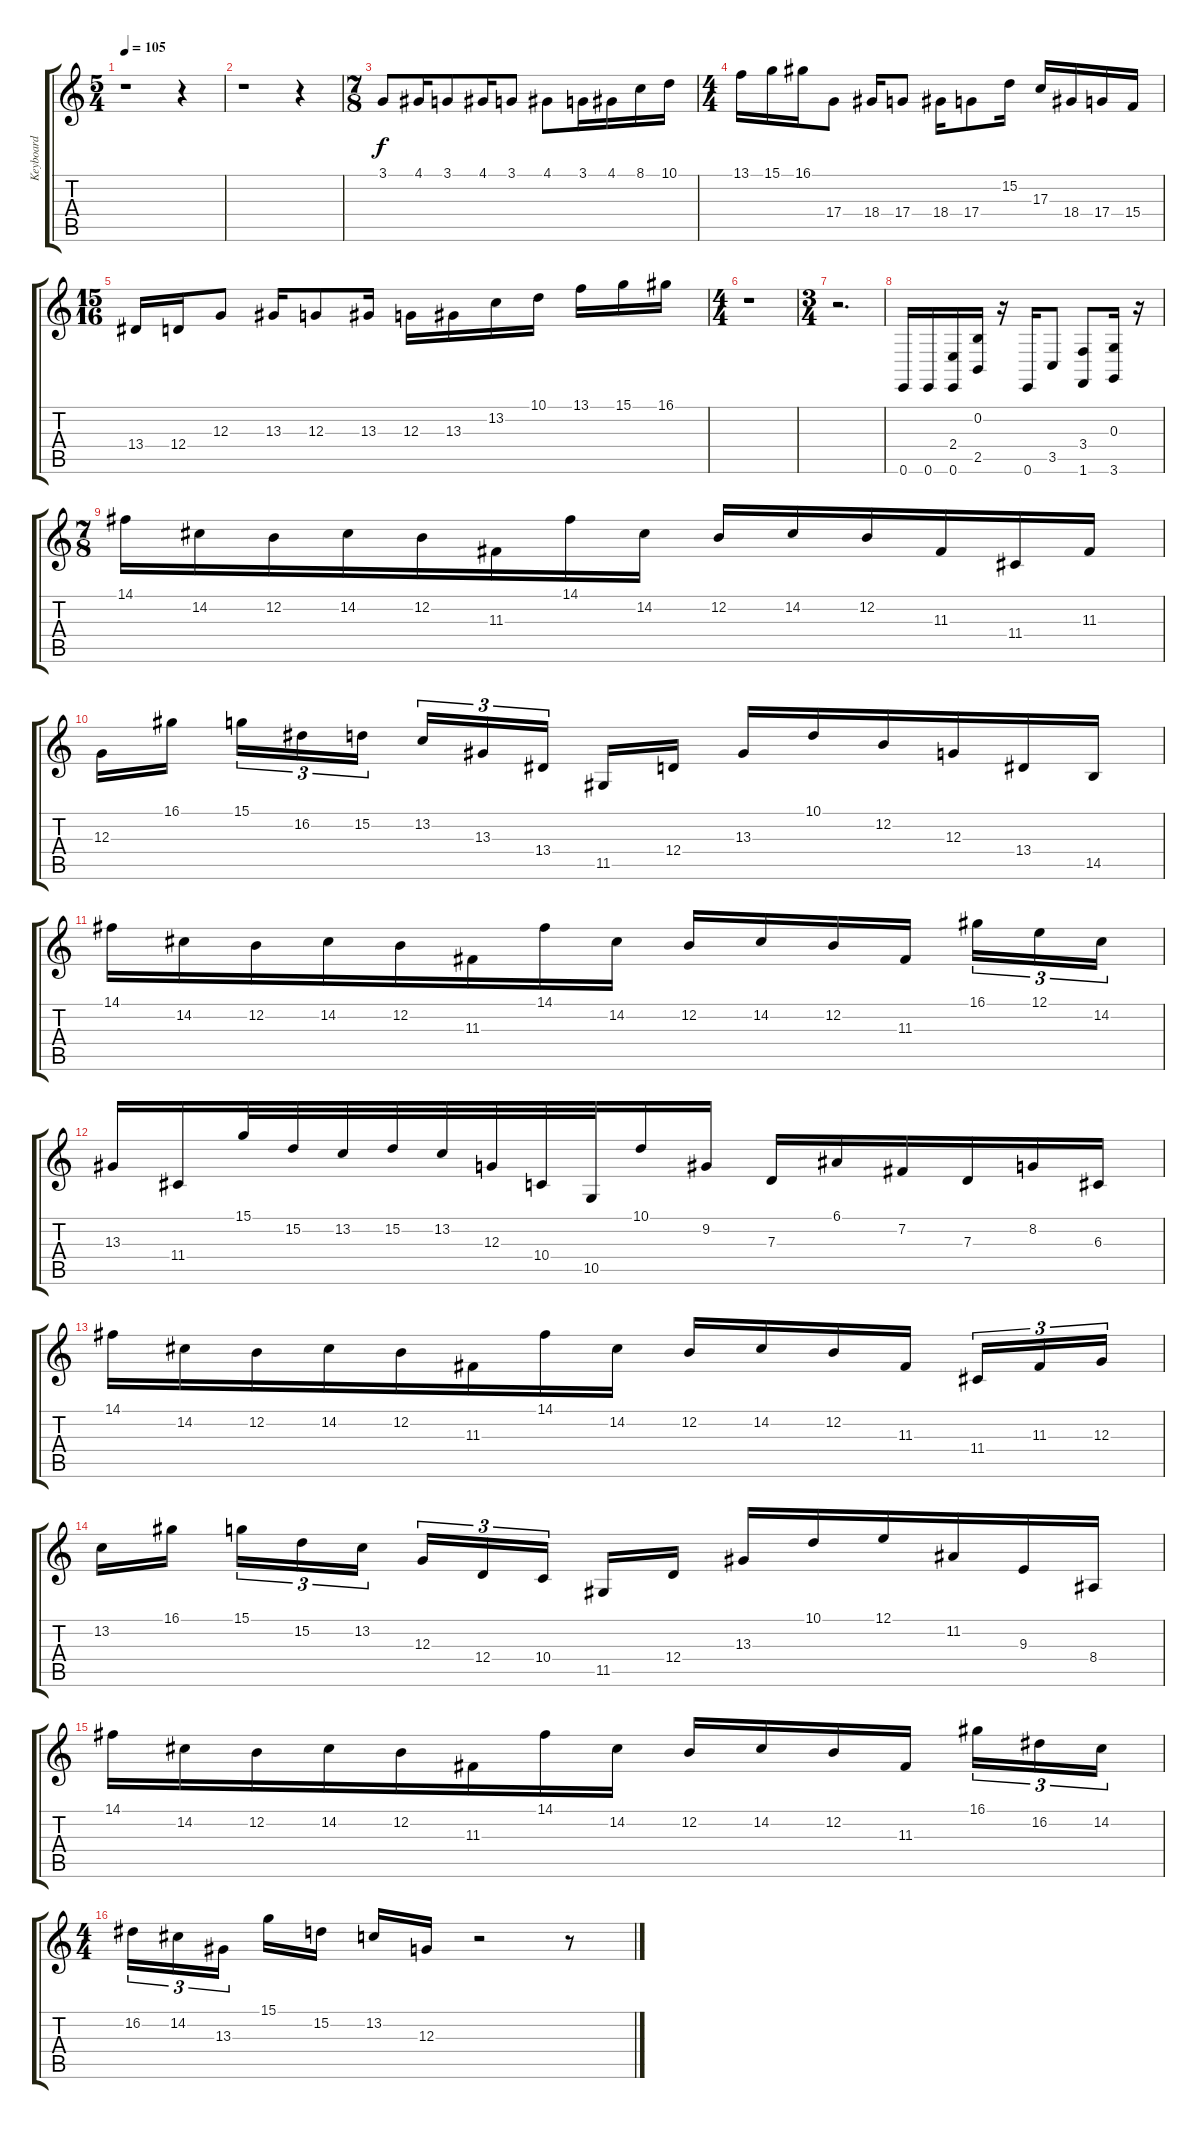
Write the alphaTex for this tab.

\track ("Keyboard" "Keyboard") {instrument pad3polysynth}
\staff {score tabs}
\tuning (E4 B3 G3 D3 A2 E2) {hide}
\ts (5 4)
\tempo 105
\clef g2
\ks c
r.1{dy f} r.4 |
r.1 r.4 |
\ts (7 8)
3.1.8 4.1.16 3.1.8 4.1.16 3.1.8 4.1.8 3.1.16 4.1.16 8.1.16 10.1.16 |
\ts (4 4)
13.1.16 15.1.16 16.1.16 17.4.8 18.4.16 17.4.8 18.4.16 17.4.8 15.2.16 17.3.16 18.4.16 17.4.16 15.4.16 |
\ts (15 16)
13.4.16 12.4.16 12.3.8 13.3.16 12.3.8 13.3.16 12.3.16 13.3.16 13.2.16 10.1.16 13.1.16 15.1.16 16.1.16 |
\ts (4 4)
r.1 |
\ts (3 4)
r.2{d} |
0.6.16{volume 9 balance 0 instrument lead5charang} 0.6.16{balance 1} (2.4 0.6).16{balance 3} (0.2 2.5).16{balance 4} r.16 0.6.16{balance 7} 3.5.8{balance 8} (3.4 1.6).8{balance 11} (0.3 3.6).16{balance 13} r.16 |
\ts (7 8)
14.1.16{volume 8 balance 16 instrument pad3polysynth} 14.2.16 12.2.16 14.2.16 12.2.16 11.3.16 14.1.16 14.2.16 12.2.16 14.2.16 12.2.16 11.3.16 11.4.16 11.3.16 |
12.3.16 16.1.16 15.1.16{tu (3 2)} 16.2.16{tu (3 2)} 15.2.16{tu (3 2)} 13.2.16{tu (3 2)} 13.3.16{tu (3 2)} 13.4.16{tu (3 2)} 11.5.16 12.4.16 13.3.16 10.1.16 12.2.16 12.3.16 13.4.16 14.5.16 |
14.1.16{volume 8 instrument pad3polysynth} 14.2.16 12.2.16 14.2.16 12.2.16 11.3.16 14.1.16 14.2.16 12.2.16 14.2.16 12.2.16 11.3.16 16.1.16{tu (3 2)} 12.1.16{tu (3 2)} 14.2.16{tu (3 2)} |
13.3.16 11.4.16 15.1.32 15.2.32 13.2.32 15.2.32 13.2.32 12.3.32 10.4.32 10.5.32 10.1.16 9.2.16 7.3.16 6.1.16 7.2.16 7.3.16 8.2.16 6.3.16 |
14.1.16{volume 8 instrument pad3polysynth} 14.2.16 12.2.16 14.2.16 12.2.16 11.3.16 14.1.16 14.2.16 12.2.16 14.2.16 12.2.16 11.3.16 11.4.16{tu (3 2)} 11.3.16{tu (3 2)} 12.3.16{tu (3 2)} |
13.2.16 16.1.16 15.1.16{tu (3 2)} 15.2.16{tu (3 2)} 13.2.16{tu (3 2)} 12.3.16{tu (3 2)} 12.4.16{tu (3 2)} 10.4.16{tu (3 2)} 11.5.16 12.4.16 13.3.16 10.1.16 12.1.16 11.2.16 9.3.16 8.4.16 |
14.1.16{volume 8 instrument pad3polysynth} 14.2.16 12.2.16 14.2.16 12.2.16 11.3.16 14.1.16 14.2.16 12.2.16 14.2.16 12.2.16 11.3.16 16.1.16{tu (3 2)} 16.2.16{tu (3 2)} 14.2.16{tu (3 2)} |
\ts (4 4)
16.2.16{tu (3 2)} 14.2.16{tu (3 2)} 13.3.16{tu (3 2)} 15.1.16 15.2.16 13.2.16 12.3.16 r.2 r.8
